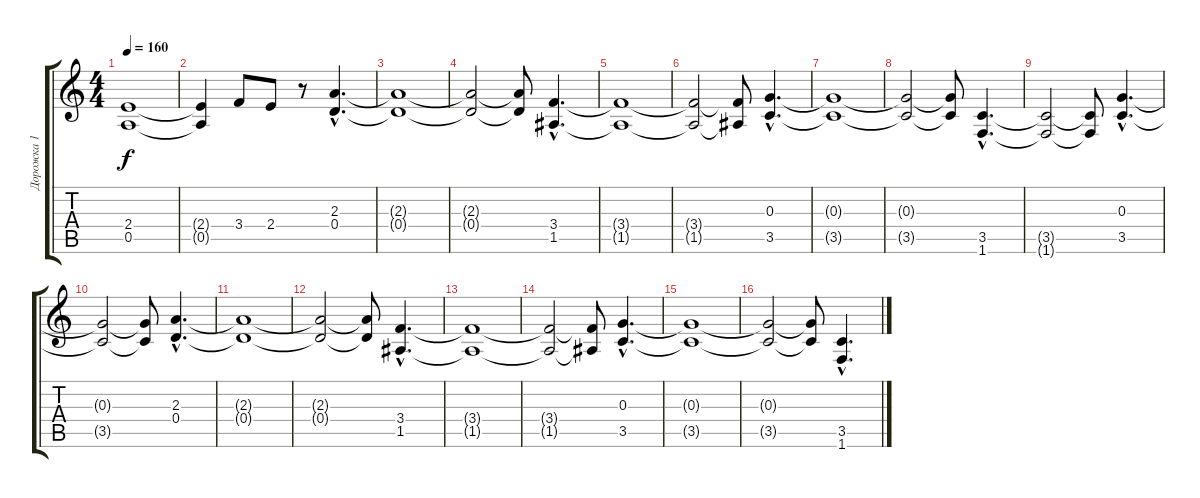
\track ("Дорожка 1" "Дорожка 1") {instrument distortionguitar}
\staff {score tabs}
\tuning (E4 B3 G3 D3 A2 E2) {hide}
\ts (4 4)
\tempo 160
\clef g2
\ks c
(2.4{t} 0.5{t}).1{dy f} |
(2.4{t} 0.5{t}).4 3.4.8 2.4.8 r.8 (2.3{hac} 0.4{hac}).4{d} |
(2.3{t} 0.4{t}).1 |
(2.3{t} 0.4{t}).2 (2.3{t} 0.4{t}).8 (3.4{hac} 1.5{hac}).4{d} |
(3.4{t} 1.5{t}).1 |
(3.4{t} 1.5{t}).2 (3.4{t} 1.5{t}).8 (0.3{hac} 3.5{hac}).4{d} |
(0.3{t} 3.5{t}).1 |
(0.3{t} 3.5{t}).2 (0.3{t} 3.5{t}).8 (3.5{hac} 1.6{hac}).4{d} |
(3.5{t} 1.6{t}).2 (3.5{t} 1.6{t}).8 (0.3{hac} 3.5{hac}).4{d} |
(0.3{t} 3.5{t}).2 (0.3{t} 3.5{t}).8 (2.3{hac} 0.4{hac}).4{d} |
(2.3{t} 0.4{t}).1 |
(2.3{t} 0.4{t}).2 (2.3{t} 0.4{t}).8 (3.4{hac} 1.5{hac}).4{d} |
(3.4{t} 1.5{t}).1 |
(3.4{t} 1.5{t}).2 (3.4{t} 1.5{t}).8 (0.3{hac} 3.5{hac}).4{d} |
(0.3{t} 3.5{t}).1 |
(0.3{t} 3.5{t}).2 (0.3{t} 3.5{t}).8 (3.5{hac} 1.6{hac}).4{d}
